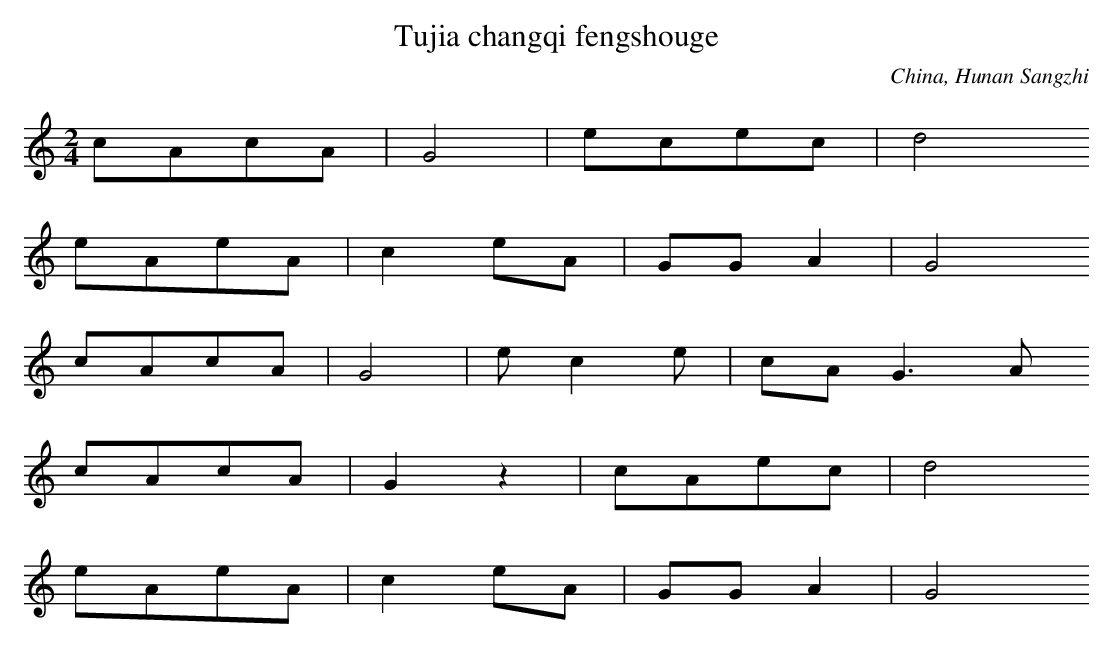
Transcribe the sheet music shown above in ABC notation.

X:1
T: Tujia changqi fengshouge
O: China, Hunan Sangzhi
M: 2/4
L: 1/16
K: C
c2A2c2A2 | G8 | e2c2e2c2 | d8
e2A2e2A2 | c4e2A2 | G2G2A4 | G8
c2A2c2A2 | G8 | e2c4e2 | c2A2G6A2
c2A2c2A2 | G4z4 | c2A2e2c2 | d8
e2A2e2A2 | c4e2A2 | G2G2A4 | G8
